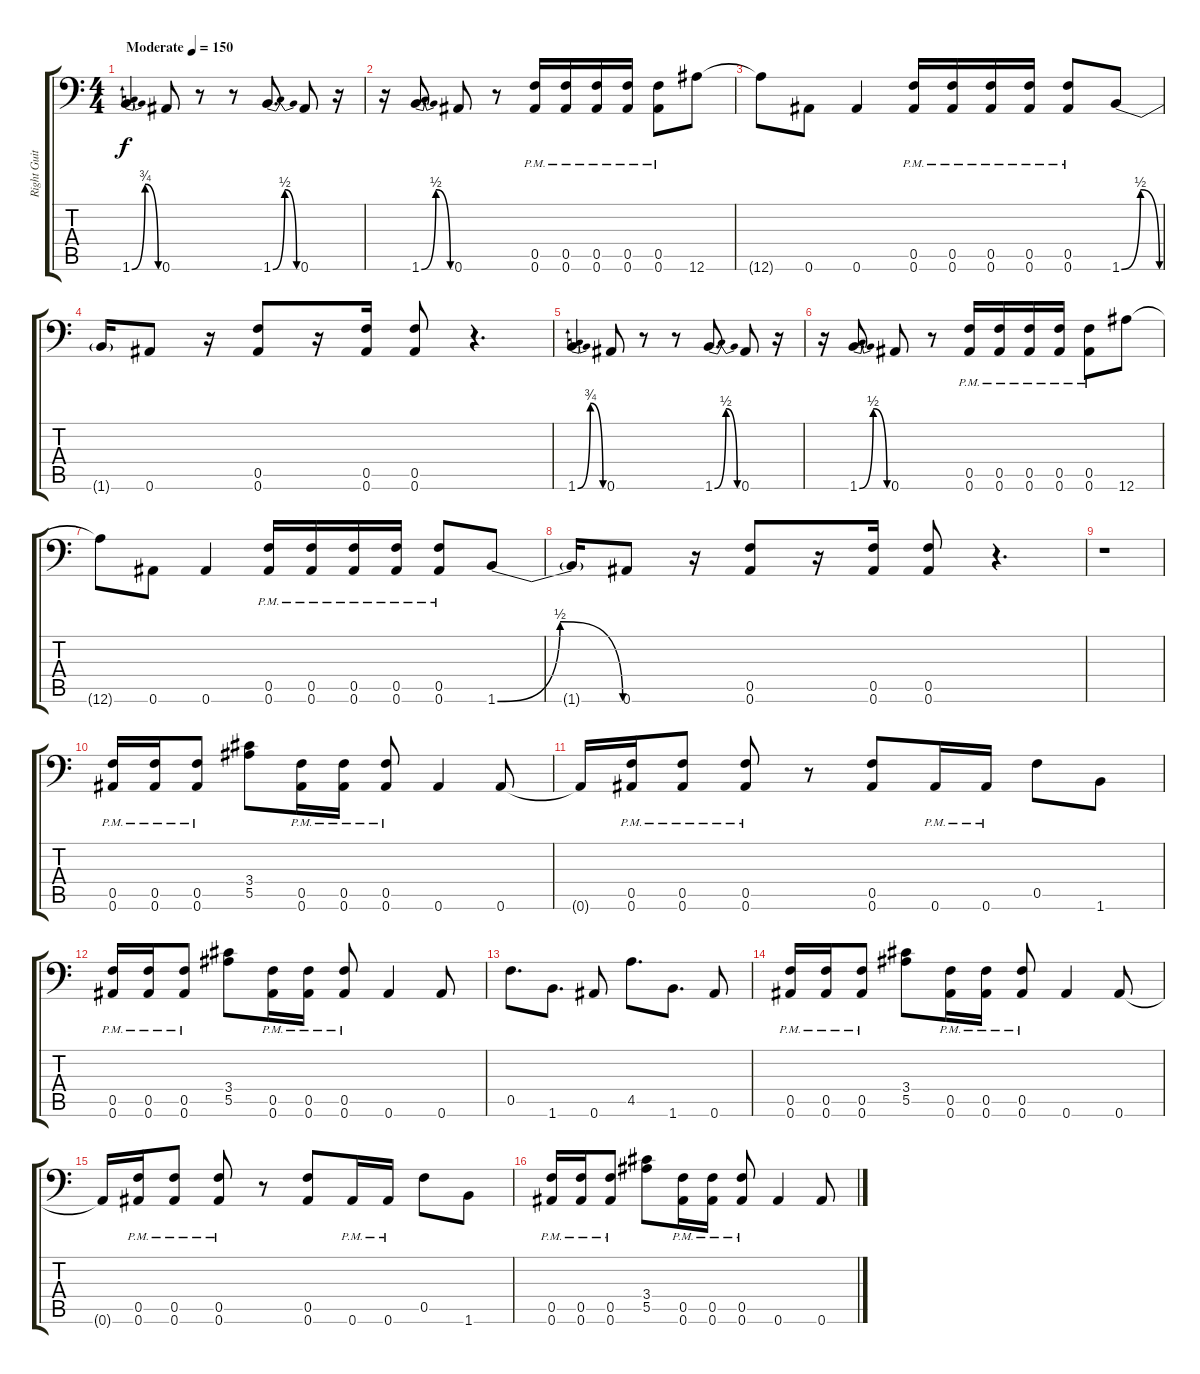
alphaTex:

\track ("Right Guitar" "Right Guit") {instrument distortionguitar}
\staff {score tabs}
\tuning (C4 G3 Eb3 Bb2 F2 Bb1) {hide}
\ts (4 4)
\tempo (150 "Moderate")
\clef f4
\ks c
1.6{be (bendrelease 0 0 30 3 30 3 60 0)}.4{dy f instrument distortionguitar} 0.6.8 r.8 r.8 1.6{be (bendrelease 0 0 30 2 30 2 60 0)}.8{d} 0.6.8 r.16 |
r.16 1.6{be (bendrelease 0 0 30 2 30 2 60 0)}.8{d} 0.6.8 r.8 (0.5{pm} 0.6{pm}).16 (0.5{pm} 0.6{pm}).16 (0.5{pm} 0.6{pm}).16 (0.5{pm} 0.6{pm}).16 (0.5{pm} 0.6{pm}).8 12.6.8 |
12.6{t}.8 0.6.8 0.6.4 (0.5{pm} 0.6{pm}).16 (0.5{pm} 0.6{pm}).16 (0.5{pm} 0.6{pm}).16 (0.5{pm} 0.6{pm}).16 (0.5{pm} 0.6{pm}).8 1.6{be (bendrelease 0 0 30 2 30 2 60 0)}.8 |
1.6{t}.16 0.6.8 r.16 (0.5 0.6).8 r.16 (0.5 0.6).16 (0.5 0.6).8 r.4{d} |
1.6{be (bendrelease 0 0 30 3 30 3 60 0)}.4 0.6.8 r.8 r.8 1.6{be (bendrelease 0 0 30 2 30 2 60 0)}.8{d} 0.6.8 r.16 |
r.16 1.6{be (bendrelease 0 0 30 2 30 2 60 0)}.8{d} 0.6.8 r.8 (0.5{pm} 0.6{pm}).16 (0.5{pm} 0.6{pm}).16 (0.5{pm} 0.6{pm}).16 (0.5{pm} 0.6{pm}).16 (0.5{pm} 0.6{pm}).8 12.6.8 |
12.6{t}.8 0.6.8 0.6.4 (0.5{pm} 0.6{pm}).16 (0.5{pm} 0.6{pm}).16 (0.5{pm} 0.6{pm}).16 (0.5{pm} 0.6{pm}).16 (0.5{pm} 0.6{pm}).8 1.6{be (bendrelease 0 0 30 2 30 2 60 0)}.8 |
1.6{t}.16 0.6.8 r.16 (0.5 0.6).8 r.16 (0.5 0.6).16 (0.5 0.6).8 r.4{d} |
r.1 |
(0.5{pm} 0.6{pm}).16 (0.5{pm} 0.6{pm}).16 (0.5{pm} 0.6{pm}).8 (3.4 5.5).8 (0.5{pm} 0.6{pm}).16 (0.5{pm} 0.6{pm}).16 (0.5{pm} 0.6{pm}).8 0.6.4 0.6.8 |
0.6{t}.16 (0.5{pm} 0.6{pm}).16 (0.5{pm} 0.6{pm}).8 (0.5{pm} 0.6{pm}).8 r.8 (0.5 0.6).8 0.6{pm}.16 0.6{pm}.16 0.5.8 1.6.8 |
(0.5{pm} 0.6{pm}).16 (0.5{pm} 0.6{pm}).16 (0.5{pm} 0.6{pm}).8 (3.4 5.5).8 (0.5{pm} 0.6{pm}).16 (0.5{pm} 0.6{pm}).16 (0.5{pm} 0.6{pm}).8 0.6.4 0.6.8 |
0.5.8{d} 1.6.8{d} 0.6.8 4.5.8{d} 1.6.8{d} 0.6.8 |
(0.5{pm} 0.6{pm}).16 (0.5{pm} 0.6{pm}).16 (0.5{pm} 0.6{pm}).8 (3.4 5.5).8 (0.5{pm} 0.6{pm}).16 (0.5{pm} 0.6{pm}).16 (0.5{pm} 0.6{pm}).8 0.6.4 0.6.8 |
0.6{t}.16 (0.5{pm} 0.6{pm}).16 (0.5{pm} 0.6{pm}).8 (0.5{pm} 0.6{pm}).8 r.8 (0.5 0.6).8 0.6{pm}.16 0.6{pm}.16 0.5.8 1.6.8 |
(0.5{pm} 0.6{pm}).16 (0.5{pm} 0.6{pm}).16 (0.5{pm} 0.6{pm}).8 (3.4 5.5).8 (0.5{pm} 0.6{pm}).16 (0.5{pm} 0.6{pm}).16 (0.5{pm} 0.6{pm}).8 0.6.4 0.6.8
